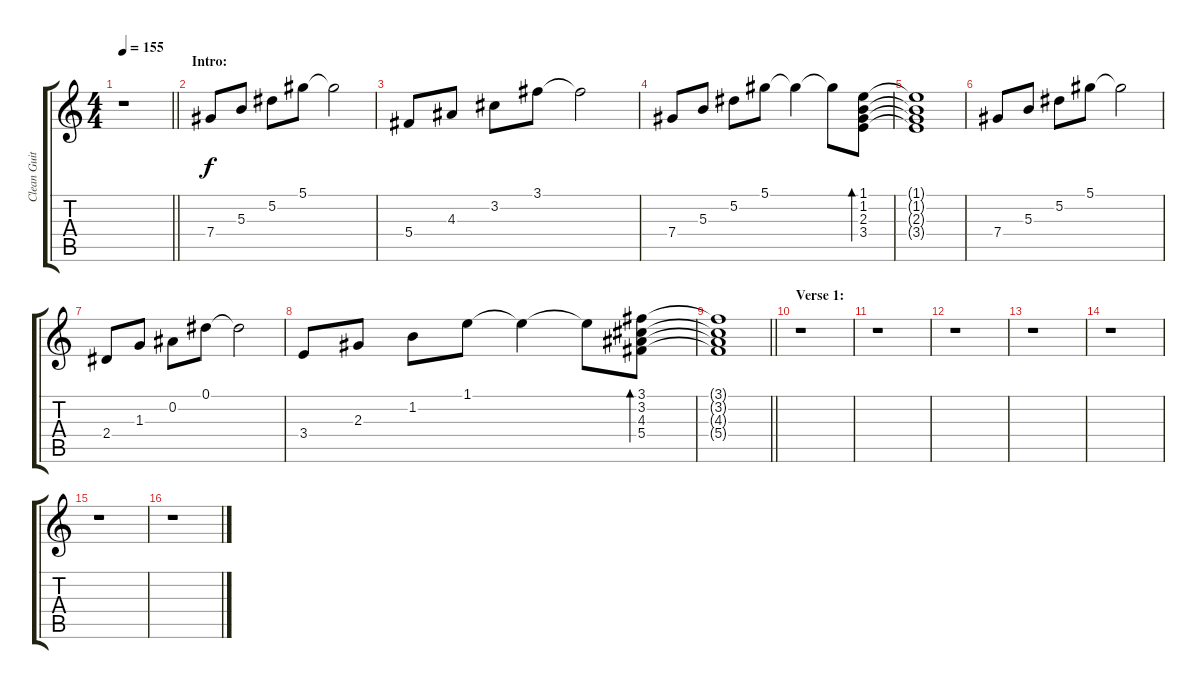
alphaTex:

\track ("Clean Guitar" "Clean Guit") {instrument electricguitarclean}
\staff {score tabs}
\tuning (Eb4 Bb3 Gb3 Db3 Ab2 Eb2) {hide}
\ts (4 4)
\tempo 155
\clef g2
\barLineRight lightlight
\ks c
r.1{dy f instrument electricguitarclean} |
\section ("" "Intro:")
7.4.8{instrument electricguitarclean} 5.3.8 5.2.8 5.1.8 5.1{t}.2 |
5.4.8 4.3.8 3.2.8 3.1.8 3.1{t}.2 |
7.4.8 5.3.8 5.2.8 5.1.8 5.1{t}.4 5.1{t}.8 (1.1 1.2 2.3 3.4).8{bd 240} |
(1.1{t} 1.2{t} 2.3{t} 3.4{t}).1 |
7.4.8 5.3.8 5.2.8 5.1.8 5.1{t}.2 |
2.4.8 1.3.8 0.2.8 0.1.8 0.1{t}.2 |
3.4.8 2.3.8 1.2.8 1.1.8 1.1{t}.4 1.1{t}.8 (3.1 3.2 4.3 5.4).8{bd 240} |
\barLineRight lightlight
(3.1{t} 3.2{t} 4.3{t} 5.4{t}).1 |
\section ("" "Verse 1:")
r.1 |
r.1 |
r.1 |
r.1 |
r.1 |
r.1 |
r.1
